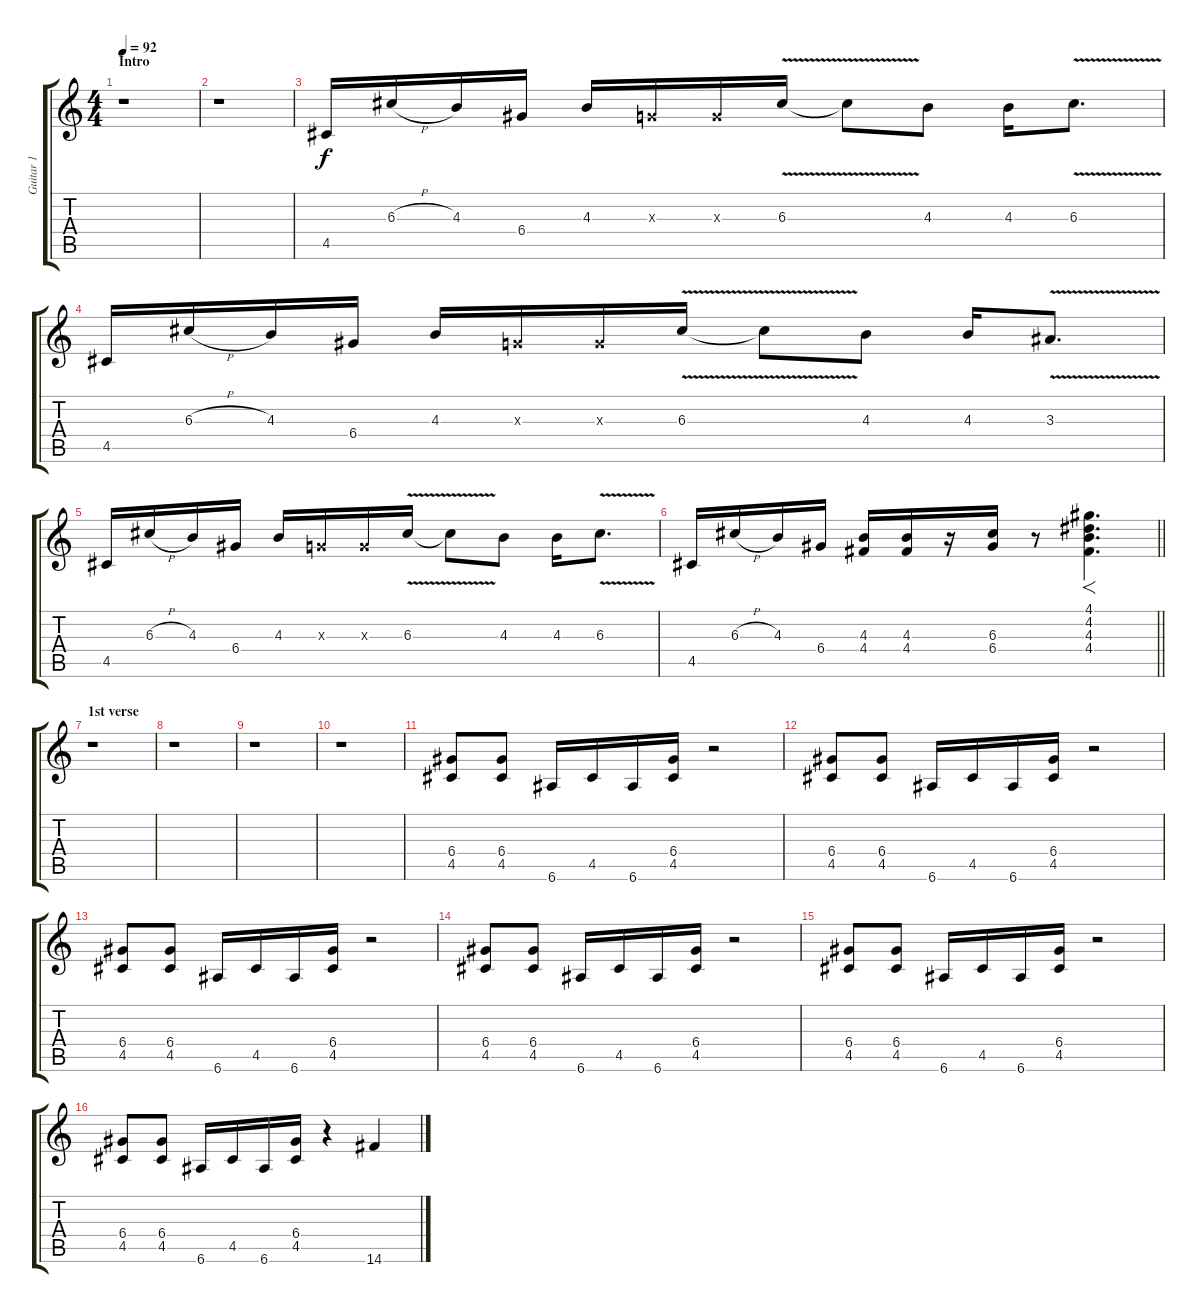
\track ("Guitar 1" "Guitar 1") {instrument distortionguitar}
\staff {score tabs}
\tuning (E4 B3 G3 D3 A2 E2) {hide}
\ts (4 4)
\section ("" "Intro")
\tempo 92
\clef g2
\ks c
r.1{dy f instrument distortionguitar} |
r.1 |
4.5.16 6.3{h}.16 4.3.16 6.4.16 4.3.16 0.3{x}.16 0.3{x}.16 6.3{v}.16 6.3{t}.8 4.3.8 4.3.16 6.3{v}.8{d} |
4.5.16 6.3{h}.16 4.3.16 6.4.16 4.3.16 0.3{x}.16 0.3{x}.16 6.3{v}.16 6.3{t}.8 4.3.8 4.3.16 3.3{v}.8{d} |
4.5.16 6.3{h}.16 4.3.16 6.4.16 4.3.16 0.3{x}.16 0.3{x}.16 6.3{v}.16 6.3{t}.8 4.3.8 4.3.16 6.3{v}.8{d} |
\barLineRight lightlight
4.5.16 6.3{h}.16 4.3.16 6.4.16 (4.3 4.4).16 (4.3 4.4).16 r.16 (6.3 6.4).16 r.8 (4.1 4.2 4.3 4.4).4{f d} |
\section ("" "1st verse")
r.1 |
r.1 |
r.1 |
r.1 |
(6.4 4.5).8 (6.4 4.5).8 6.6.16 4.5.16 6.6.16 (6.4 4.5).16 r.2 |
(6.4 4.5).8 (6.4 4.5).8 6.6.16 4.5.16 6.6.16 (6.4 4.5).16 r.2 |
(6.4 4.5).8 (6.4 4.5).8 6.6.16 4.5.16 6.6.16 (6.4 4.5).16 r.2 |
(6.4 4.5).8 (6.4 4.5).8 6.6.16 4.5.16 6.6.16 (6.4 4.5).16 r.2 |
(6.4 4.5).8 (6.4 4.5).8 6.6.16 4.5.16 6.6.16 (6.4 4.5).16 r.2 |
(6.4 4.5).8 (6.4 4.5).8 6.6.16 4.5.16 6.6.16 (6.4 4.5).16 r.4 14.6.4
